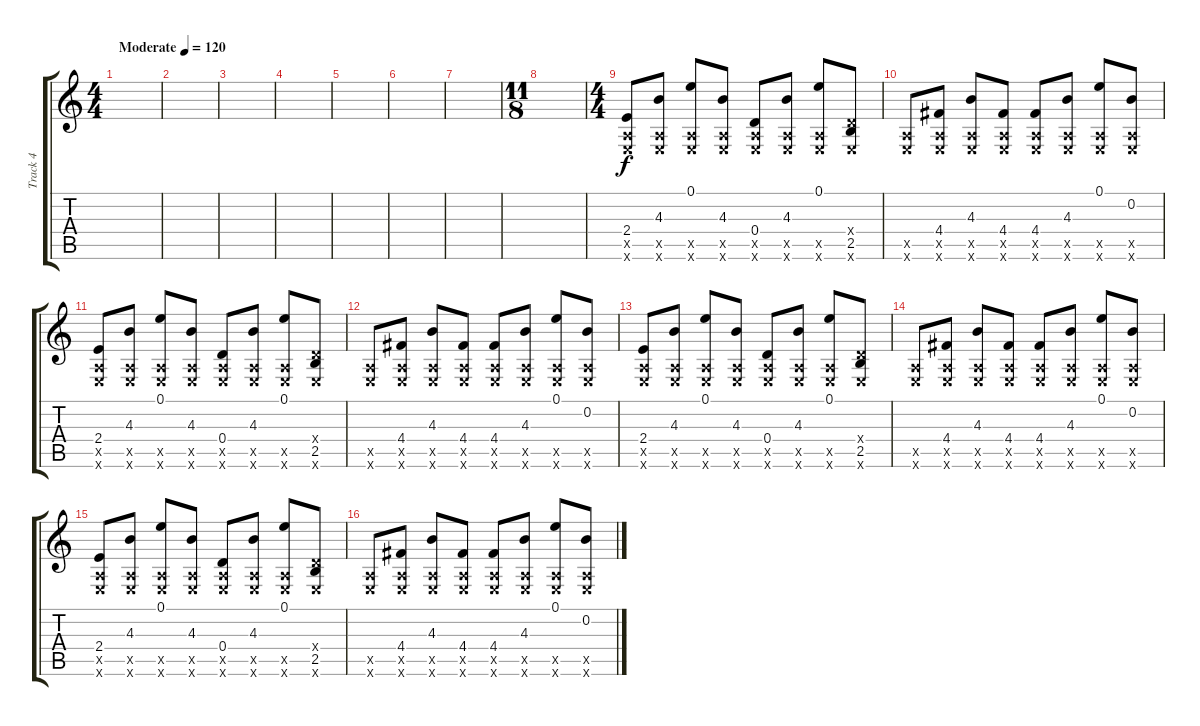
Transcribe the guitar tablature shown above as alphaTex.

\track ("Track 4" "Track 4") {instrument overdrivenguitar}
\staff {score tabs}
\tuning (E4 B3 G3 D3 A2 E2) {hide}
\ts (4 4)
\tempo (120 "Moderate")
\clef g2
\ks c
|
|
|
|
|
|
|
\ts (11 8)
|
\ts (4 4)
(2.4 0.5{x} 0.6{x}).8 (4.3 0.5{x} 0.6{x}).8 (0.1 0.5{x} 0.6{x}).8 (4.3 0.5{x} 0.6{x}).8 (0.4 0.5{x} 0.6{x}).8 (4.3 0.5{x} 0.6{x}).8 (0.1 0.5{x} 0.6{x}).8 (0.4{x} 2.5 0.6{x}).8 |
(0.5{x} 0.6{x}).8 (4.4 0.5{x} 0.6{x}).8 (4.3 0.5{x} 0.6{x}).8 (4.4 0.5{x} 0.6{x}).8 (4.4 0.5{x} 0.6{x}).8 (4.3 0.5{x} 0.6{x}).8 (0.1 0.5{x} 0.6{x}).8 (0.2 0.5{x} 0.6{x}).8 |
(2.4 0.5{x} 0.6{x}).8 (4.3 0.5{x} 0.6{x}).8 (0.1 0.5{x} 0.6{x}).8 (4.3 0.5{x} 0.6{x}).8 (0.4 0.5{x} 0.6{x}).8 (4.3 0.5{x} 0.6{x}).8 (0.1 0.5{x} 0.6{x}).8 (0.4{x} 2.5 0.6{x}).8 |
(0.5{x} 0.6{x}).8 (4.4 0.5{x} 0.6{x}).8 (4.3 0.5{x} 0.6{x}).8 (4.4 0.5{x} 0.6{x}).8 (4.4 0.5{x} 0.6{x}).8 (4.3 0.5{x} 0.6{x}).8 (0.1 0.5{x} 0.6{x}).8 (0.2 0.5{x} 0.6{x}).8 |
(2.4 0.5{x} 0.6{x}).8 (4.3 0.5{x} 0.6{x}).8 (0.1 0.5{x} 0.6{x}).8 (4.3 0.5{x} 0.6{x}).8 (0.4 0.5{x} 0.6{x}).8 (4.3 0.5{x} 0.6{x}).8 (0.1 0.5{x} 0.6{x}).8 (0.4{x} 2.5 0.6{x}).8 |
(0.5{x} 0.6{x}).8 (4.4 0.5{x} 0.6{x}).8 (4.3 0.5{x} 0.6{x}).8 (4.4 0.5{x} 0.6{x}).8 (4.4 0.5{x} 0.6{x}).8 (4.3 0.5{x} 0.6{x}).8 (0.1 0.5{x} 0.6{x}).8 (0.2 0.5{x} 0.6{x}).8 |
(2.4 0.5{x} 0.6{x}).8 (4.3 0.5{x} 0.6{x}).8 (0.1 0.5{x} 0.6{x}).8 (4.3 0.5{x} 0.6{x}).8 (0.4 0.5{x} 0.6{x}).8 (4.3 0.5{x} 0.6{x}).8 (0.1 0.5{x} 0.6{x}).8 (0.4{x} 2.5 0.6{x}).8 |
(0.5{x} 0.6{x}).8 (4.4 0.5{x} 0.6{x}).8 (4.3 0.5{x} 0.6{x}).8 (4.4 0.5{x} 0.6{x}).8 (4.4 0.5{x} 0.6{x}).8 (4.3 0.5{x} 0.6{x}).8 (0.1 0.5{x} 0.6{x}).8 (0.2 0.5{x} 0.6{x}).8
